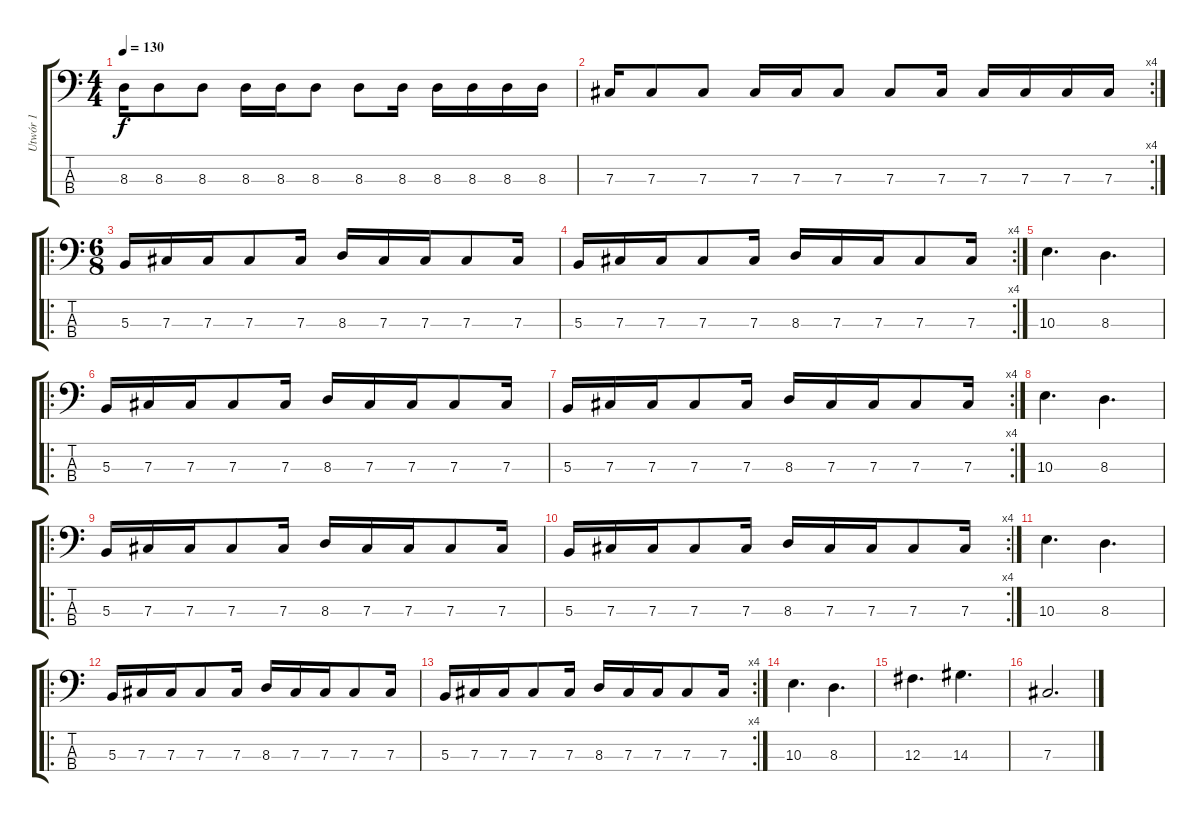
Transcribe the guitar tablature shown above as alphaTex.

\track ("Utwór 1" "Utwór 1") {instrument electricbassfinger}
\staff {score tabs}
\tuning (E2 B1 Gb1 B0) {hide}
\ts (4 4)
\tempo 130
\clef f4
\ks c
8.3.16{dy f} 8.3.8 8.3.8 8.3.16 8.3.16 8.3.8 8.3.8 8.3.16 8.3.16 8.3.16 8.3.16 8.3.16 |
\rc 4
7.3.16 7.3.8 7.3.8 7.3.16 7.3.16 7.3.8 7.3.8 7.3.16 7.3.16 7.3.16 7.3.16 7.3.16 |
\ro
\ts (6 8)
5.3.16 7.3.16 7.3.16 7.3.8 7.3.16 8.3.16 7.3.16 7.3.16 7.3.8 7.3.16 |
\rc 4
5.3.16 7.3.16 7.3.16 7.3.8 7.3.16 8.3.16 7.3.16 7.3.16 7.3.8 7.3.16 |
10.3.4{d} 8.3.4{d} |
\ro
5.3.16 7.3.16 7.3.16 7.3.8 7.3.16 8.3.16 7.3.16 7.3.16 7.3.8 7.3.16 |
\rc 4
5.3.16 7.3.16 7.3.16 7.3.8 7.3.16 8.3.16 7.3.16 7.3.16 7.3.8 7.3.16 |
10.3.4{d} 8.3.4{d} |
\ro
5.3.16 7.3.16 7.3.16 7.3.8 7.3.16 8.3.16 7.3.16 7.3.16 7.3.8 7.3.16 |
\rc 4
5.3.16 7.3.16 7.3.16 7.3.8 7.3.16 8.3.16 7.3.16 7.3.16 7.3.8 7.3.16 |
10.3.4{d} 8.3.4{d} |
\ro
5.3.16 7.3.16 7.3.16 7.3.8 7.3.16 8.3.16 7.3.16 7.3.16 7.3.8 7.3.16 |
\rc 4
5.3.16 7.3.16 7.3.16 7.3.8 7.3.16 8.3.16 7.3.16 7.3.16 7.3.8 7.3.16 |
10.3.4{d} 8.3.4{d} |
12.3.4{d} 14.3.4{d} |
7.3.2{d}
